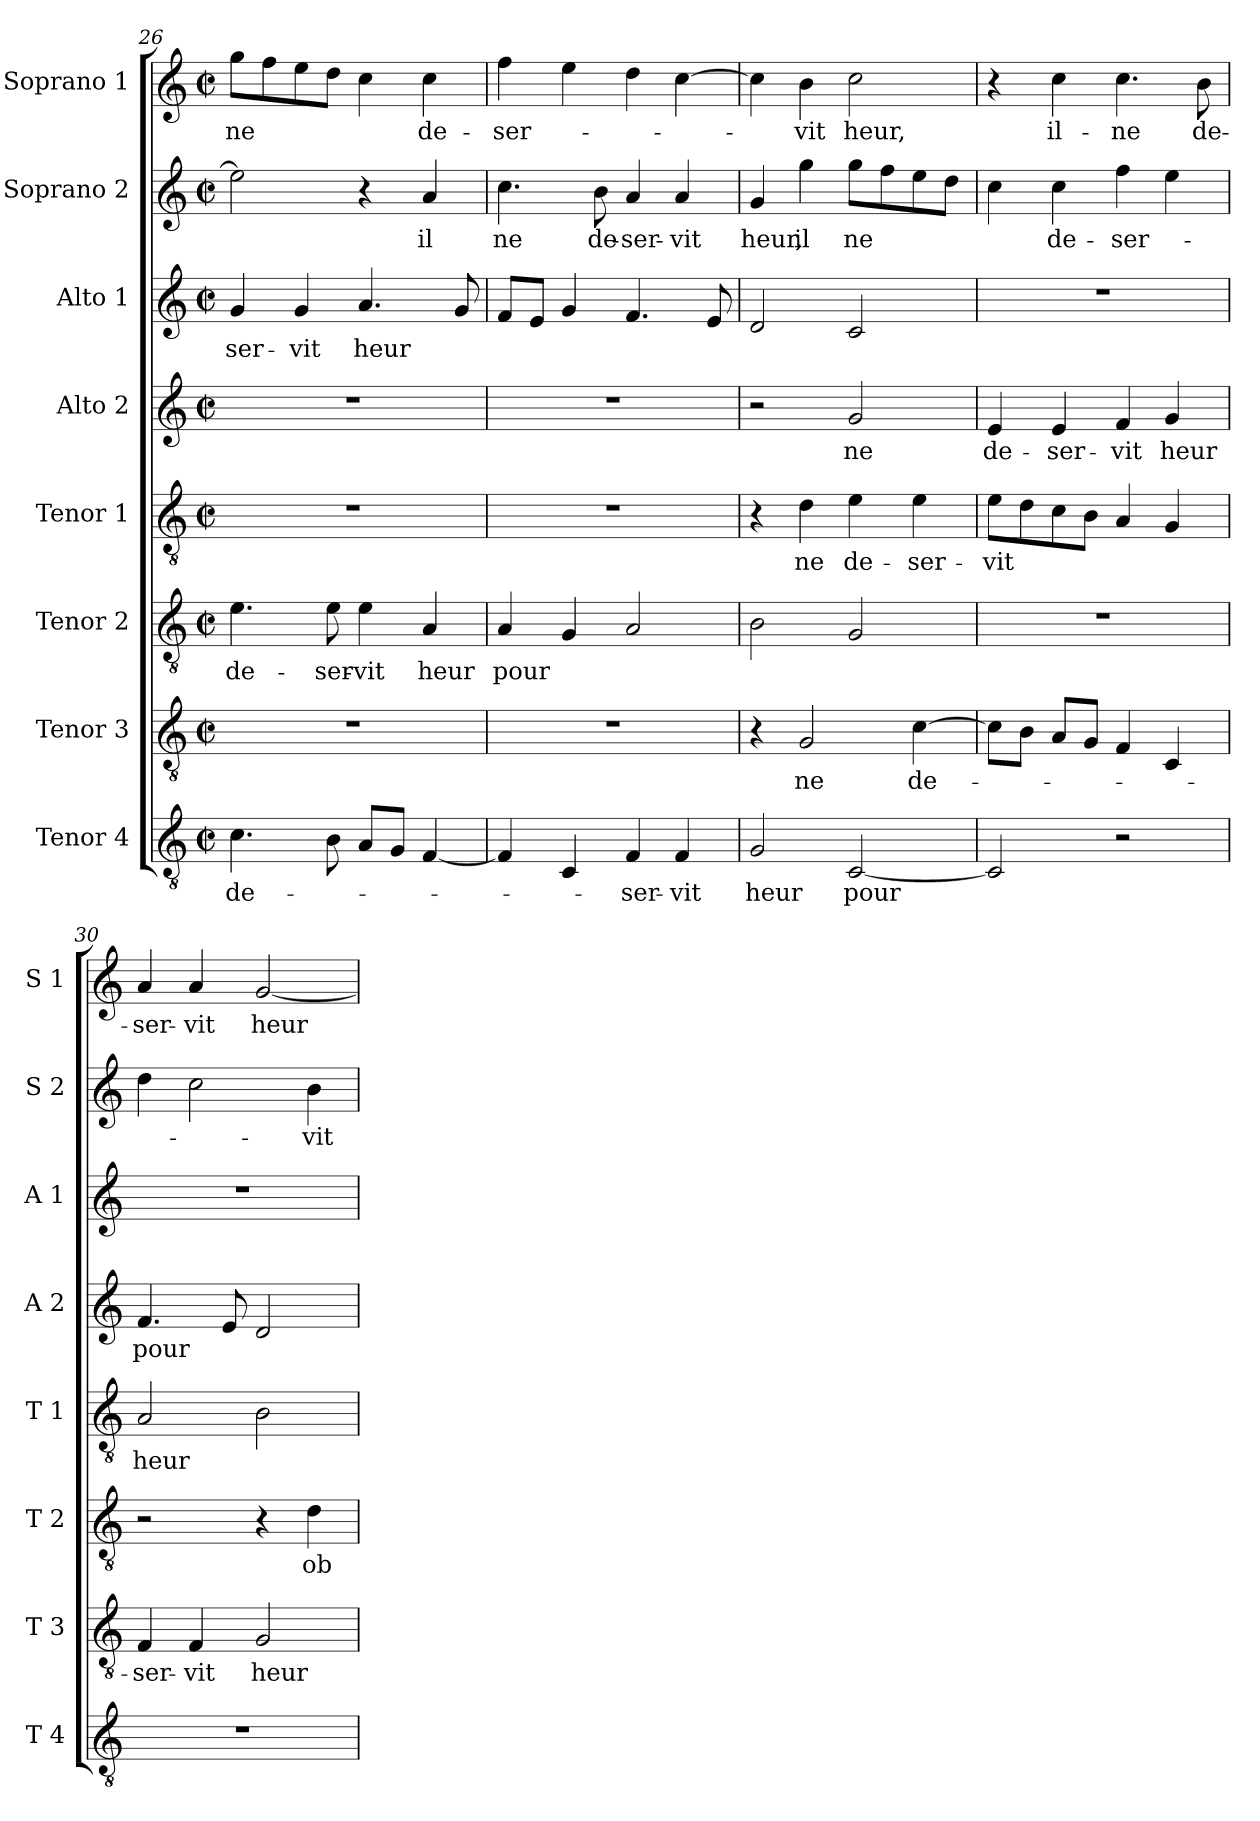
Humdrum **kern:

**kern	**text	**kern	**text	**kern	**text	**kern	**text	**kern	**text	**kern	**text	**kern	**text	**kern	**text
*part8	*part8	*part7	*part7	*part6	*part6	*part5	*part5	*part4	*part4	*part3	*part3	*part2	*part2	*part1	*part1
*staff8	*staff8	*staff7	*staff7	*staff6	*staff6	*staff5	*staff5	*staff4	*staff4	*staff3	*staff3	*staff2	*staff2	*staff1	*staff1
*I"Tenor 4	*	*I"Tenor 3	*	*I"Tenor 2	*	*I"Tenor 1	*	*I"Alto 2	*	*I"Alto 1	*	*I"Soprano 2	*	*I"Soprano 1	*
*I'T 4	*	*I'T 3	*	*I'T 2	*	*I'T 1	*	*I'A 2	*	*I'A 1	*	*I'S 2	*	*I'S 1	*
*clefGv2	*	*clefGv2	*	*clefGv2	*	*clefGv2	*	*clefG2	*	*clefG2	*	*clefG2	*	*clefG2	*
*k[]	*	*k[]	*	*k[]	*	*k[]	*	*k[]	*	*k[]	*	*k[]	*	*k[]	*
*C:	*	*C:	*	*C:	*	*C:	*	*C:	*	*C:	*	*C:	*	*C:	*
*M2/2	*	*M2/2	*	*M2/2	*	*M2/2	*	*M2/2	*	*M2/2	*	*M2/2	*	*M2/2	*
*met(c|)	*	*met(c|)	*	*met(c|)	*	*met(c|)	*	*met(c|)	*	*met(c|)	*	*met(c|)	*	*met(c|)	*
=26	=26	=26	=26	=26	=26	=26	=26	=26	=26	=26	=26	=26	=26	=26	=26
4.c\	de-	1r	.	4.e\	de-	1r	.	1r	.	4g/	-ser-	2ee\]	.	8gg\L	ne
.	.	.	.	.	.	.	.	.	.	.	.	.	.	8ff\	.
.	.	.	.	.	.	.	.	.	.	4g/	-vit	.	.	8ee\	.
8B\	.	.	.	8e\	-ser-	.	.	.	.	.	.	.	.	8dd\J	.
8A/L	.	.	.	4e\	-vit	.	.	.	.	4.a/	heur	4r	.	4cc\	.
8G/J	.	.	.	.	.	.	.	.	.	.	.	.	.	.	.
[4F/	.	.	.	4A/	heur	.	.	.	.	.	.	4a/	il	4cc\	de-
.	.	.	.	.	.	.	.	.	.	8g/	.	.	.	.	.
=27	=27	=27	=27	=27	=27	=27	=27	=27	=27	=27	=27	=27	=27	=27	=27
4F/]	.	1r	.	4A/	pour	1r	.	1r	.	8f/L	.	4.cc\	ne	4ff\	-ser-
.	.	.	.	.	.	.	.	.	.	8e/J	.	.	.	.	.
4C/	.	.	.	4G/	.	.	.	.	.	4g/	.	.	.	4ee\	.
.	.	.	.	.	.	.	.	.	.	.	.	8b\	de-	.	.
4F/	-ser-	.	.	2A/	.	.	.	.	.	4.f/	.	4a/	-ser-	4dd\	.
4F/	-vit	.	.	.	.	.	.	.	.	.	.	4a/	-vit	[4cc\	.
.	.	.	.	.	.	.	.	.	.	8e/	.	.	.	.	.
=28	=28	=28	=28	=28	=28	=28	=28	=28	=28	=28	=28	=28	=28	=28	=28
2G/	heur	4r	.	2B\	.	4r	.	2r	.	2d/	.	4g/	heur,	4cc\]	.
.	.	2G/	ne	.	.	4d\	ne	.	.	.	.	4gg\	il	4b\	-vit
[2C/	pour	.	.	2G/	.	4e\	de-	2g/	ne	2c/	.	8gg\L	ne	2cc\	heur,
.	.	.	.	.	.	.	.	.	.	.	.	8ff\	.	.	.
.	.	[4c\	de-	.	.	4e\	-ser-	.	.	.	.	8ee\	.	.	.
.	.	.	.	.	.	.	.	.	.	.	.	8dd\J	.	.	.
=29	=29	=29	=29	=29	=29	=29	=29	=29	=29	=29	=29	=29	=29	=29	=29
2C/]	.	8c\L]	.	1r	.	8e\L	-vit	4e/	de-	1r	.	4cc\	.	4r	.
.	.	8B\J	.	.	.	8d\	.	.	.	.	.	.	.	.	.
.	.	8A/L	.	.	.	8c\	.	4e/	-ser-	.	.	4cc\	de-	4cc\	il-
.	.	8G/J	.	.	.	8B\J	.	.	.	.	.	.	.	.	.
2r	.	4F/	.	.	.	4A/	.	4f/	-vit	.	.	4ff\	-ser-	4.cc\	-ne
.	.	4C/	.	.	.	4G/	.	4g/	heur	.	.	4ee\	.	.	.
.	.	.	.	.	.	.	.	.	.	.	.	.	.	8b\	de-
!!LO:LB:g=z
=30	=30	=30	=30	=30	=30	=30	=30	=30	=30	=30	=30	=30	=30	=30	=30
1r	.	4F/	-ser-	2r	.	2A/	heur	4.f/	pour	1r	.	4dd\	.	4a/	-ser-
.	.	4F/	-vit	.	.	.	.	.	.	.	.	2cc\	.	4a/	-vit
.	.	.	.	.	.	.	.	8e/	.	.	.	.	.	.	.
.	.	2G/	heur	4r	.	2B\	.	2d/	.	.	.	.	.	[2g/	heur
.	.	.	.	4d\	ob-	.	.	.	.	.	.	4b\	-vit	.	.
=	=	=	=	=	=	=	=	=	=	=	=	=	=	=	=
*-	*-	*-	*-	*-	*-	*-	*-	*-	*-	*-	*-	*-	*-	*-	*-
